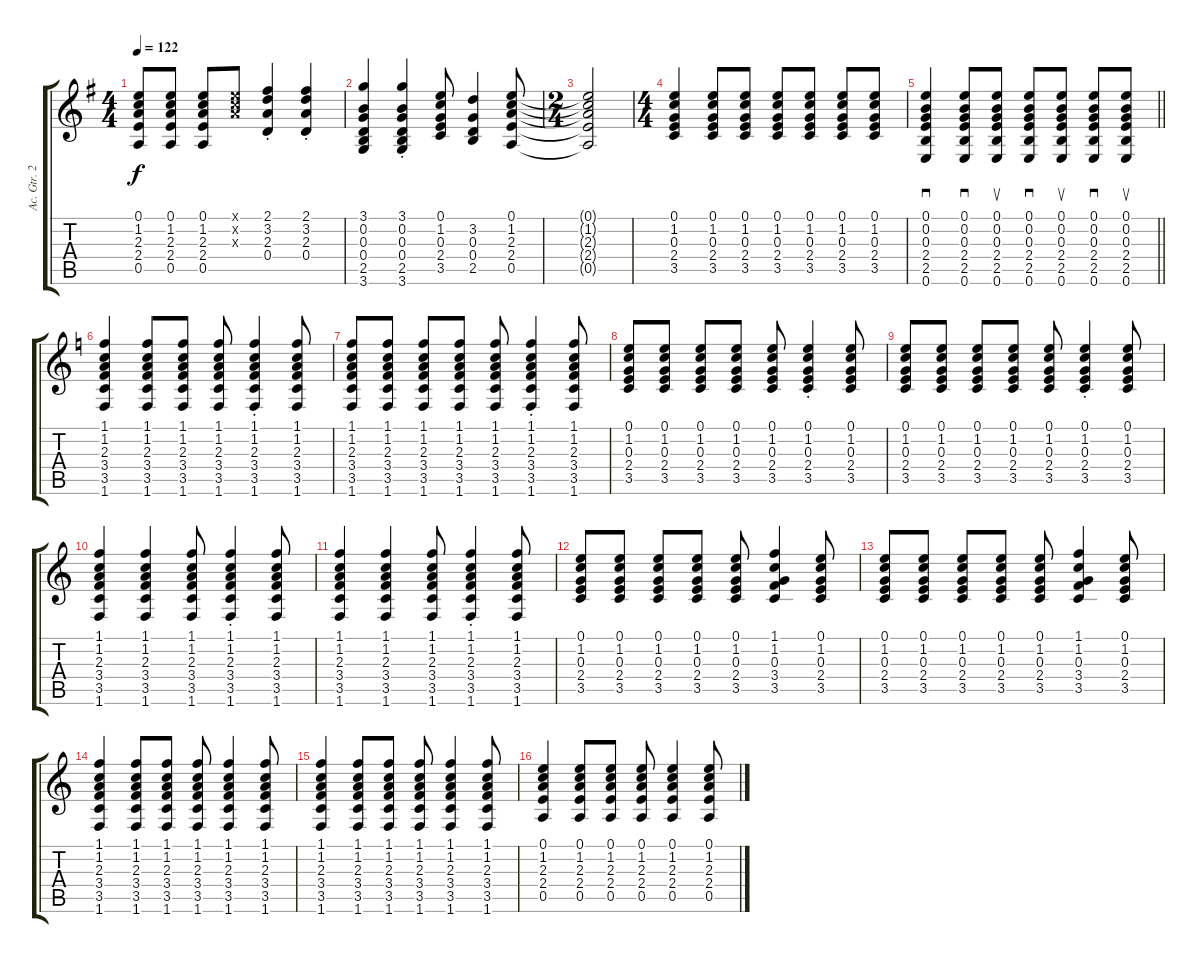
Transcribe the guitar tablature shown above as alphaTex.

\track ("Ac. Gtr. 2" "Ac. Gtr. 2") {instrument acousticguitarnylon}
\staff {score tabs}
\tuning (E4 B3 G3 D3 A2 E2) {hide}
\ts (4 4)
\tempo 122
\clef g2
\ks g
(0.1{t} 1.2{t} 2.3{t} 2.4{t} 0.5{t}).8{dy f} (0.1 1.2 2.3 2.4 0.5).8 (0.1 1.2 2.3 2.4 0.5).8 (0.1{x} 1.2{x} 2.3{x}).8 (2.1{st} 3.2{st} 2.3{st} 0.4{st}).4 (2.1{st} 3.2{st} 2.3{st} 0.4{st}).4 |
(3.1 0.2 0.3 0.4 2.5 3.6).4 (3.1{st} 0.2{st} 0.3{st} 0.4{st} 2.5{st} 3.6{st}).4 (0.1 1.2 0.3 2.4 3.5).8 (3.2 0.3 0.4 2.5).4 (0.1 1.2 2.3 2.4 0.5).8 |
\ts (2 4)
(0.1{t} 1.2{t} 2.3{t} 2.4{t} 0.5{t}).2 |
\ts (4 4)
(0.1 1.2 0.3 2.4 3.5).4 (0.1 1.2 0.3 2.4 3.5).8 (0.1 1.2 0.3 2.4 3.5).8 (0.1 1.2 0.3 2.4 3.5).8 (0.1 1.2 0.3 2.4 3.5).8 (0.1 1.2 0.3 2.4 3.5).8 (0.1 1.2 0.3 2.4 3.5).8 |
\barLineRight lightlight
(0.1 0.2 0.3 2.4 2.5 0.6).4{sd} (0.1 0.2 0.3 2.4 2.5 0.6).8{sd} (0.1 0.2 0.3 2.4 2.5 0.6).8{su} (0.1 0.2 0.3 2.4 2.5 0.6).8{sd} (0.1 0.2 0.3 2.4 2.5 0.6).8{su} (0.1 0.2 0.3 2.4 2.5 0.6).8{sd} (0.1 0.2 0.3 2.4 2.5 0.6).8{su} |
\ks c
(1.1 1.2 2.3 3.4 3.5 1.6).4 (1.1 1.2 2.3 3.4 3.5 1.6).8 (1.1 1.2 2.3 3.4 3.5 1.6).8 (1.1 1.2 2.3 3.4 3.5 1.6).8 (1.1{st} 1.2{st} 2.3{st} 3.4{st} 3.5{st} 1.6{st}).4 (1.1 1.2 2.3 3.4 3.5 1.6).8 |
(1.1 1.2 2.3 3.4 3.5 1.6).8 (1.1 1.2 2.3 3.4 3.5 1.6).8 (1.1 1.2 2.3 3.4 3.5 1.6).8 (1.1 1.2 2.3 3.4 3.5 1.6).8 (1.1 1.2 2.3 3.4 3.5 1.6).8 (1.1{st} 1.2{st} 2.3{st} 3.4{st} 3.5{st} 1.6{st}).4 (1.1 1.2 2.3 3.4 3.5 1.6).8 |
(0.1 1.2 0.3 2.4 3.5).8 (0.1 1.2 0.3 2.4 3.5).8 (0.1 1.2 0.3 2.4 3.5).8 (0.1 1.2 0.3 2.4 3.5).8 (0.1 1.2 0.3 2.4 3.5).8 (0.1{st} 1.2{st} 0.3{st} 2.4{st} 3.5{st}).4 (0.1 1.2 0.3 2.4 3.5).8 |
(0.1 1.2 0.3 2.4 3.5).8 (0.1 1.2 0.3 2.4 3.5).8 (0.1 1.2 0.3 2.4 3.5).8 (0.1 1.2 0.3 2.4 3.5).8 (0.1 1.2 0.3 2.4 3.5).8 (0.1{st} 1.2{st} 0.3{st} 2.4{st} 3.5{st}).4 (0.1 1.2 0.3 2.4 3.5).8 |
(1.1 1.2 2.3 3.4 3.5 1.6).4 (1.1 1.2 2.3 3.4 3.5 1.6).4 (1.1 1.2 2.3 3.4 3.5 1.6).8 (1.1{st} 1.2{st} 2.3{st} 3.4{st} 3.5{st} 1.6{st}).4 (1.1 1.2 2.3 3.4 3.5 1.6).8 |
(1.1 1.2 2.3 3.4 3.5 1.6).4 (1.1 1.2 2.3 3.4 3.5 1.6).4 (1.1 1.2 2.3 3.4 3.5 1.6).8 (1.1{st} 1.2{st} 2.3{st} 3.4{st} 3.5{st} 1.6{st}).4 (1.1 1.2 2.3 3.4 3.5 1.6).8 |
(0.1 1.2 0.3 2.4 3.5).8 (0.1 1.2 0.3 2.4 3.5).8 (0.1 1.2 0.3 2.4 3.5).8 (0.1 1.2 0.3 2.4 3.5).8 (0.1 1.2 0.3 2.4 3.5).8 (1.1 1.2 0.3 3.4 3.5).4 (0.1 1.2 0.3 2.4 3.5).8 |
(0.1 1.2 0.3 2.4 3.5).8 (0.1 1.2 0.3 2.4 3.5).8 (0.1 1.2 0.3 2.4 3.5).8 (0.1 1.2 0.3 2.4 3.5).8 (0.1 1.2 0.3 2.4 3.5).8 (1.1 1.2 0.3 3.4 3.5).4 (0.1 1.2 0.3 2.4 3.5).8 |
(1.1 1.2 2.3 3.4 3.5 1.6).4 (1.1 1.2 2.3 3.4 3.5 1.6).8 (1.1 1.2 2.3 3.4 3.5 1.6).8 (1.1 1.2 2.3 3.4 3.5 1.6).8 (1.1 1.2 2.3 3.4 3.5 1.6).4 (1.1 1.2 2.3 3.4 3.5 1.6).8 |
(1.1 1.2 2.3 3.4 3.5 1.6).4 (1.1 1.2 2.3 3.4 3.5 1.6).8 (1.1 1.2 2.3 3.4 3.5 1.6).8 (1.1 1.2 2.3 3.4 3.5 1.6).8 (1.1 1.2 2.3 3.4 3.5 1.6).4 (1.1 1.2 2.3 3.4 3.5 1.6).8 |
(0.1 1.2 2.3 2.4 0.5).4 (0.1 1.2 2.3 2.4 0.5).8 (0.1 1.2 2.3 2.4 0.5).8 (0.1 1.2 2.3 2.4 0.5).8 (0.1 1.2 2.3 2.4 0.5).4 (0.1 1.2 2.3 2.4 0.5).8
